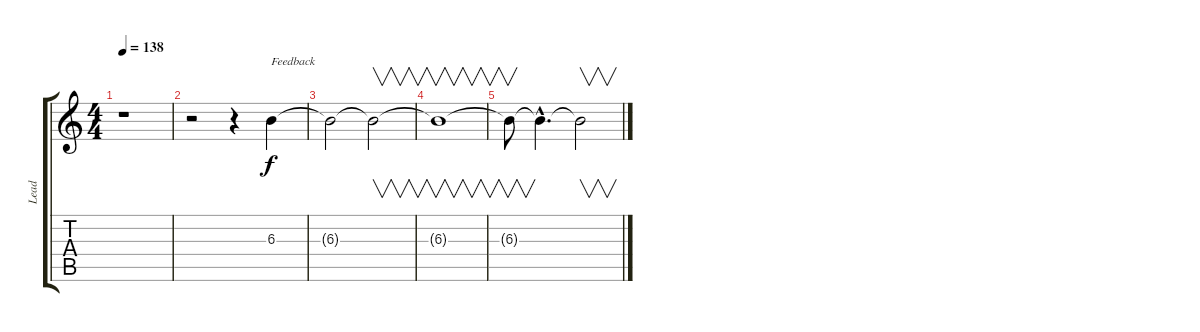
\track ("Lead" "Lead") {instrument distortionguitar}
\staff {score tabs}
\tuning (D4 A3 F3 C3 G2 D2) {hide}
\ts (4 4)
\tempo 138
\clef g2
\ks c
r.1{dy f} |
r.2 r.4 6.3.4{txt "Feedback"} |
6.3{t}.2 6.3{t}.2{v} |
6.3{t}.1{v} |
6.3{t}.8{v} 6.3{hac t}.4{d} 6.3{t}.2{v}
